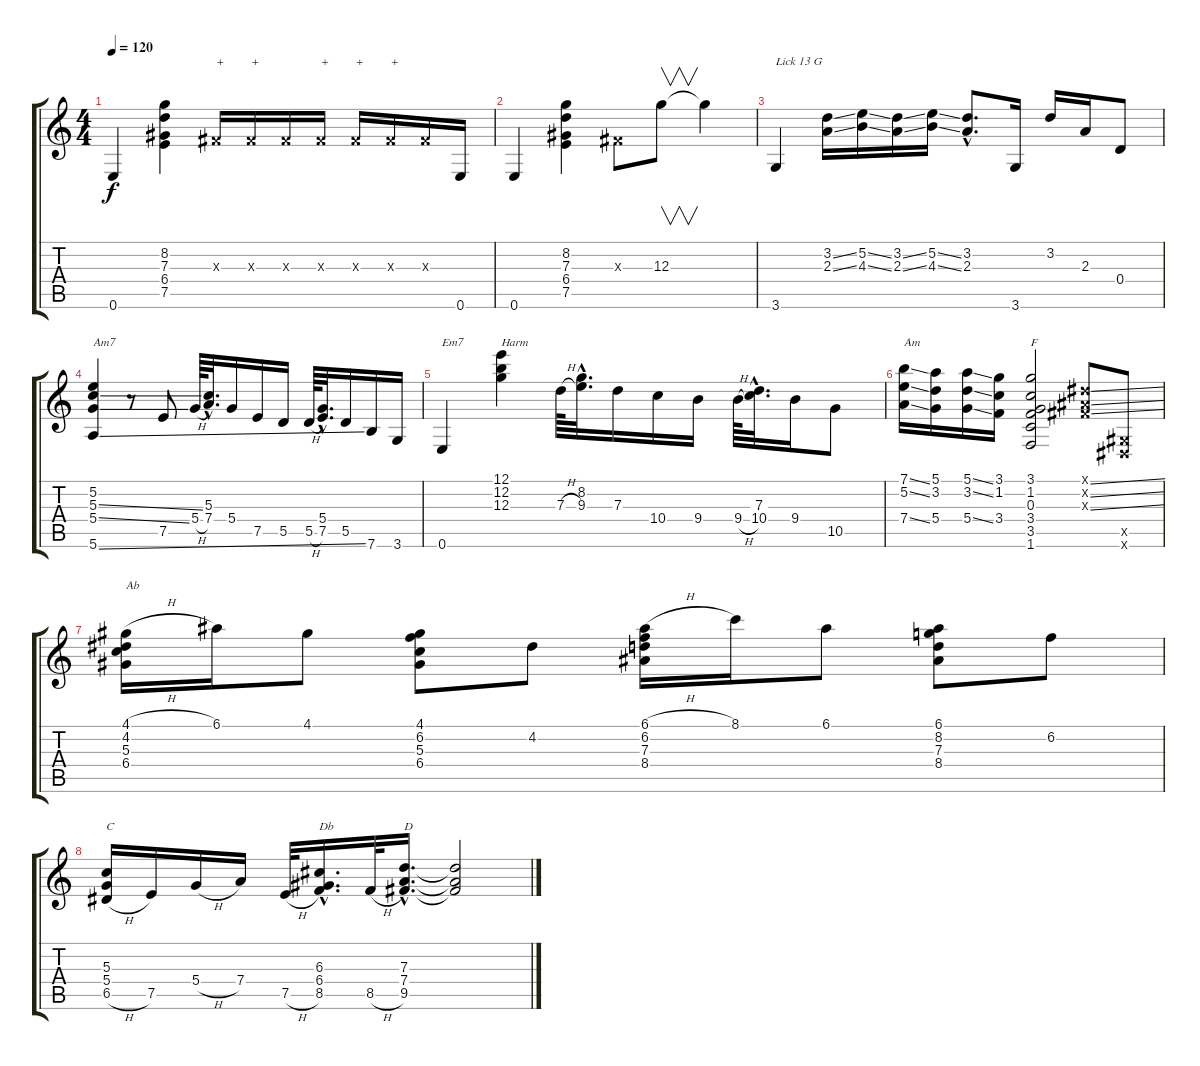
\track "" {instrument overdrivenguitar}
\staff {score tabs}
\tuning (E4 B3 G3 D3 A2 E2) {hide}
\ts (4 4)
\tempo 120
\clef g2
\ks c
0.6.4{dy f} (8.2 7.3 6.4 7.5).4 -1.3{x}.16{txt "+"} -1.3{x}.16{txt "+"} -1.3{x}.16 -1.3{x}.16{txt "+"} -1.3{x}.16{txt "+"} -1.3{x}.16{txt "+"} -1.3{x}.16 0.6.16 |
0.6.4 (8.2 7.3 6.4 7.5).4 -1.3{x}.8 12.3.8{v} 12.3{t}.4 |
3.6.4{txt "Lick 13 G"} (3.2{ss} 2.3{ss}).16 (5.2{ss} 4.3{ss}).16 (3.2{ss} 2.3{ss}).16 (5.2{ss} 4.3{ss}).16 (3.2{hac} 2.3{hac}).8{d} 3.6.16 3.2.16 2.3.16 0.4.8 |
(5.2 5.3{ss} 5.4{ss} 5.6{ss}).4{txt "Am7"} r.8 7.5.8 5.4{h}.64 (5.3{hac} 7.4{hac}).32{d} 5.4.16 7.5.16 5.5.16 5.5{h}.64 (5.4{hac} 7.5{hac}).32{d} 5.5.16 7.6.16 3.6.16 |
0.6.4{txt "Em7"} (12.1 12.2 12.3).4{txt "Harm"} 7.3{h}.64 (8.2{hac} 9.3{hac}).32{d} 7.3.16 10.4.16 9.4.16 9.4{h}.64 (7.3{hac} 10.4{hac}).32{d} 9.4.16 10.5.8 |
(7.1{ss} 5.2{ss} 7.4{ss}).16{txt "Am"} (5.1 3.2 5.4).16 (5.1{ss} 3.2{ss} 5.4{ss}).16 (3.1 1.2 3.4).16 (3.1 1.2 0.3 3.4 3.5 1.6).2{txt "F"} (-1.1{ss x} -1.2{ss x} -1.3{ss x}).8 (-1.5{x} -1.6{x}).8 |
(4.1{h} 4.2 5.3 6.4).16{txt "Ab"} 6.1.16 4.1.8 (4.1 6.2 5.3 6.4).8 4.2.8 (6.1{h} 6.2 7.3 8.4).16 8.1.16 6.1.8 (6.1 8.2 7.3 8.4).8 6.2.8 |
(5.3 5.4 6.5{h}).16{txt "C"} 7.5.16 5.4{h}.16 7.4.16 7.5{h}.32 (6.3{hac} 6.4{hac} 8.5{hac}).16{d txt "Db"} 8.5{h}.32 (7.3{hac} 7.4{hac} 9.5{hac}).16{d txt "D"} (7.3{t} 7.4{t} 9.5{t}).2
